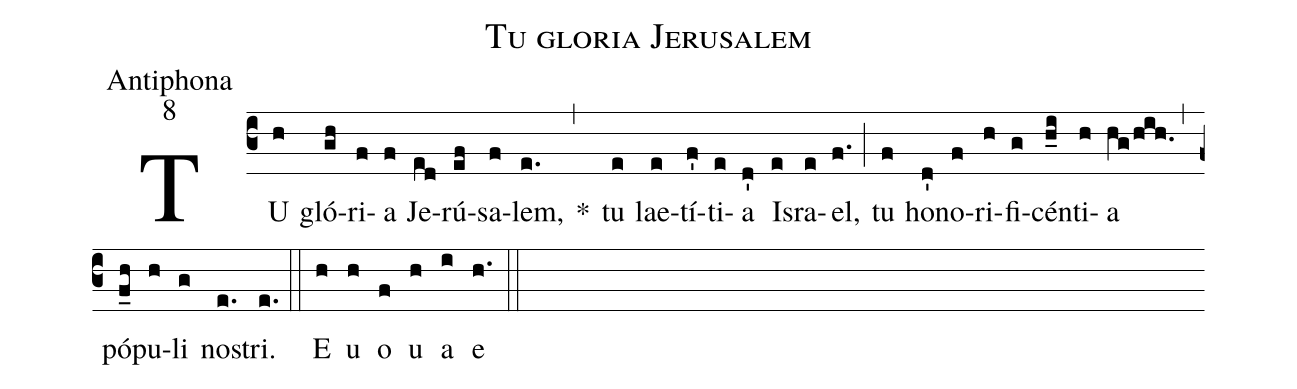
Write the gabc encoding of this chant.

name:Tu gloria Jerusalem;
office-part:Antiphona;
mode:8;
%%
(c3) TU(h) gló(gh)ri(f)a(f) Je(ed)rú(ef)sa(f)lem,(e.) *(,) tu(e) lae(e)tí(f')ti(e)a(d') Is(e)ra(e)el,(f.) (;) tu(f) ho(d')no(f)ri(h)fi(g)cén(h_i)ti(h)a(hg/hih.) (,) pó(f_h)pu(h)li(g) no(e.)stri.(e.) (::) E(h) u(h) o(f) u(h) a(i) e(h.) (::)
